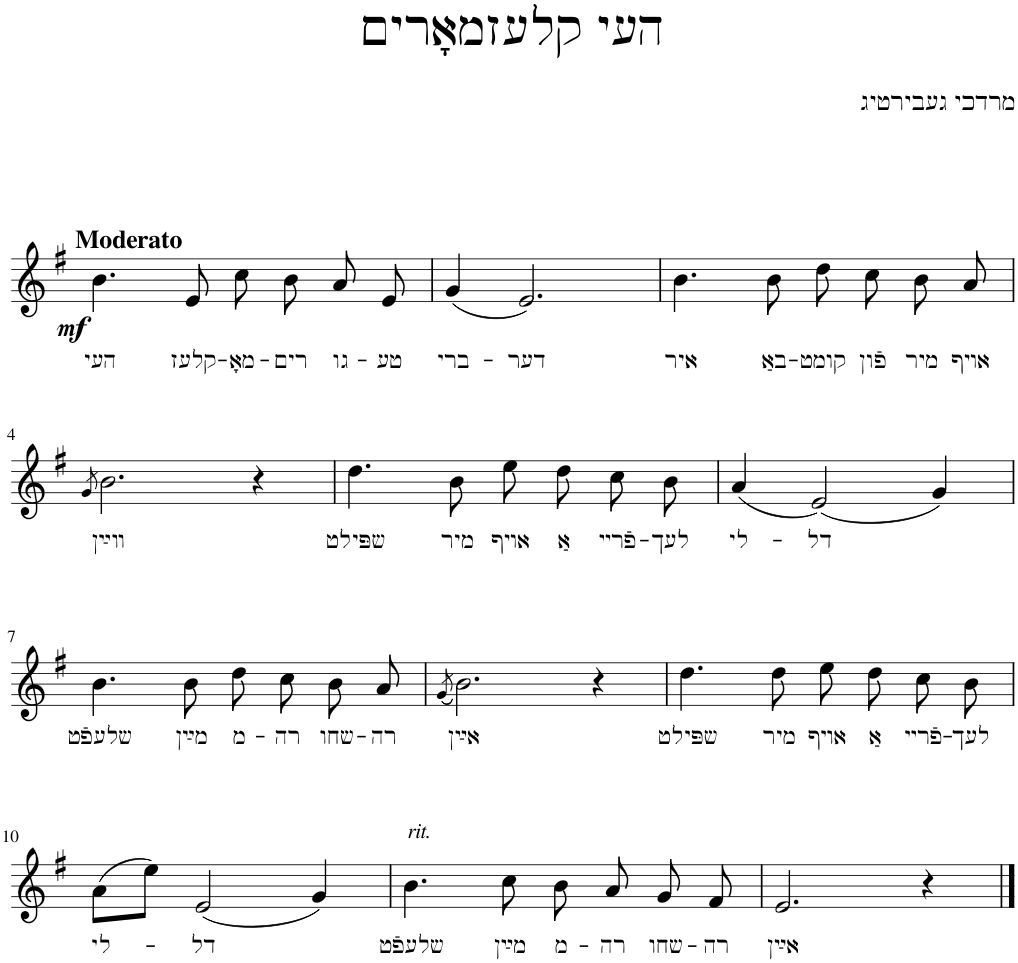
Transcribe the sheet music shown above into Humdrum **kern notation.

**kern	**text	**dynam
*part1	*part1	*part1
*staff1	*staff1	*staff1
*I"Midi_1	*	*
*clefG2	*	*
*k[f#]	*	*
*G:	*	*
=1	=1	=1
!LO:TX:a:B:t=Moderato	!	!
!	!LO:LY:b	!LO:DY:b
4.b\	העי	mf
!	!LO:LY:b	!
8e/	קלעז-	.
!	!LO:LY:b	!
8cc\	-מאָ-	.
!	!LO:LY:b	!
8b\	-רים	.
!	!LO:LY:b	!
8a/	גו-	.
!	!LO:LY:b	!
8e/	-טע	.
=2	=2	=2
!	!LO:LY:b	!
(4g/	ברי-	.
!	!LO:LY:b	!
2.e/)	-דער	.
=3	=3	=3
!	!LO:LY:b	!
4.b\	איר	.
!	!LO:LY:b	!
8b\	באַ-	.
!	!LO:LY:b	!
8dd\	-קומט	.
!	!LO:LY:b	!
8cc\	פֿון	.
!	!LO:LY:b	!
8b\	מיר	.
!	!LO:LY:b	!
8a/	אױף	.
!!LO:LB:g=z
=4	=4	=4
8qg/	.	.
!	!LO:LY:b	!
2.b\	װײַן	.
4r	.	.
=5	=5	=5
!	!LO:LY:b	!
4.dd\	שפּילט	.
!	!LO:LY:b	!
8b\	מיר	.
!	!LO:LY:b	!
8ee\	אױף	.
!	!LO:LY:b	!
8dd\	אַ	.
!	!LO:LY:b	!
8cc\	פֿרײ-	.
!	!LO:LY:b	!
8b\	-לעך	.
=6	=6	=6
!	!LO:LY:b	!
(4a/	לי-	.
!	!LO:LY:b	!
(2e/)	-דל	.
4g/)	.	.
!!LO:LB:g=z
=7	=7	=7
!	!LO:LY:b	!
4.b\	שלעפֿט	.
!	!LO:LY:b	!
8b\	מײַן	.
!	!LO:LY:b	!
8dd\	מ-	.
!	!LO:LY:b	!
8cc\	-רה	.
!	!LO:LY:b	!
8b\	שחו-	.
!	!LO:LY:b	!
8a/	-רה	.
=8	=8	=8
(8qg/	.	.
!	!LO:LY:b	!
2.b\)	אײַן	.
4r	.	.
=9	=9	=9
!	!LO:LY:b	!
4.dd\	שפּילט	.
!	!LO:LY:b	!
8dd\	מיר	.
!	!LO:LY:b	!
8ee\	אױף	.
!	!LO:LY:b	!
8dd\	אַ	.
!	!LO:LY:b	!
8cc\	פֿרײ-	.
!	!LO:LY:b	!
8b\	-לעך	.
!!LO:LB:g=z
=10	=10	=10
!	!LO:LY:b	!
(8a\L	לי-	.
8ee\J)	.	.
!	!LO:LY:b	!
(2e/	-דל	.
4g/)	.	.
=11	=11	=11
!LO:TX:a:i:t=rit.	!	!
!	!LO:LY:b	!
4.b\	שלעפֿט	.
!	!LO:LY:b	!
8cc\	מײַן	.
!	!LO:LY:b	!
8b\	מ-	.
!	!LO:LY:b	!
8a/	-רה	.
!	!LO:LY:b	!
8g/	שחו-	.
!	!LO:LY:b	!
8f#/	-רה	.
=12	=12	=12
!	!LO:LY:b	!
2.e/	אײַן	.
4r	.	.
==	==	==
*-	*-	*-
